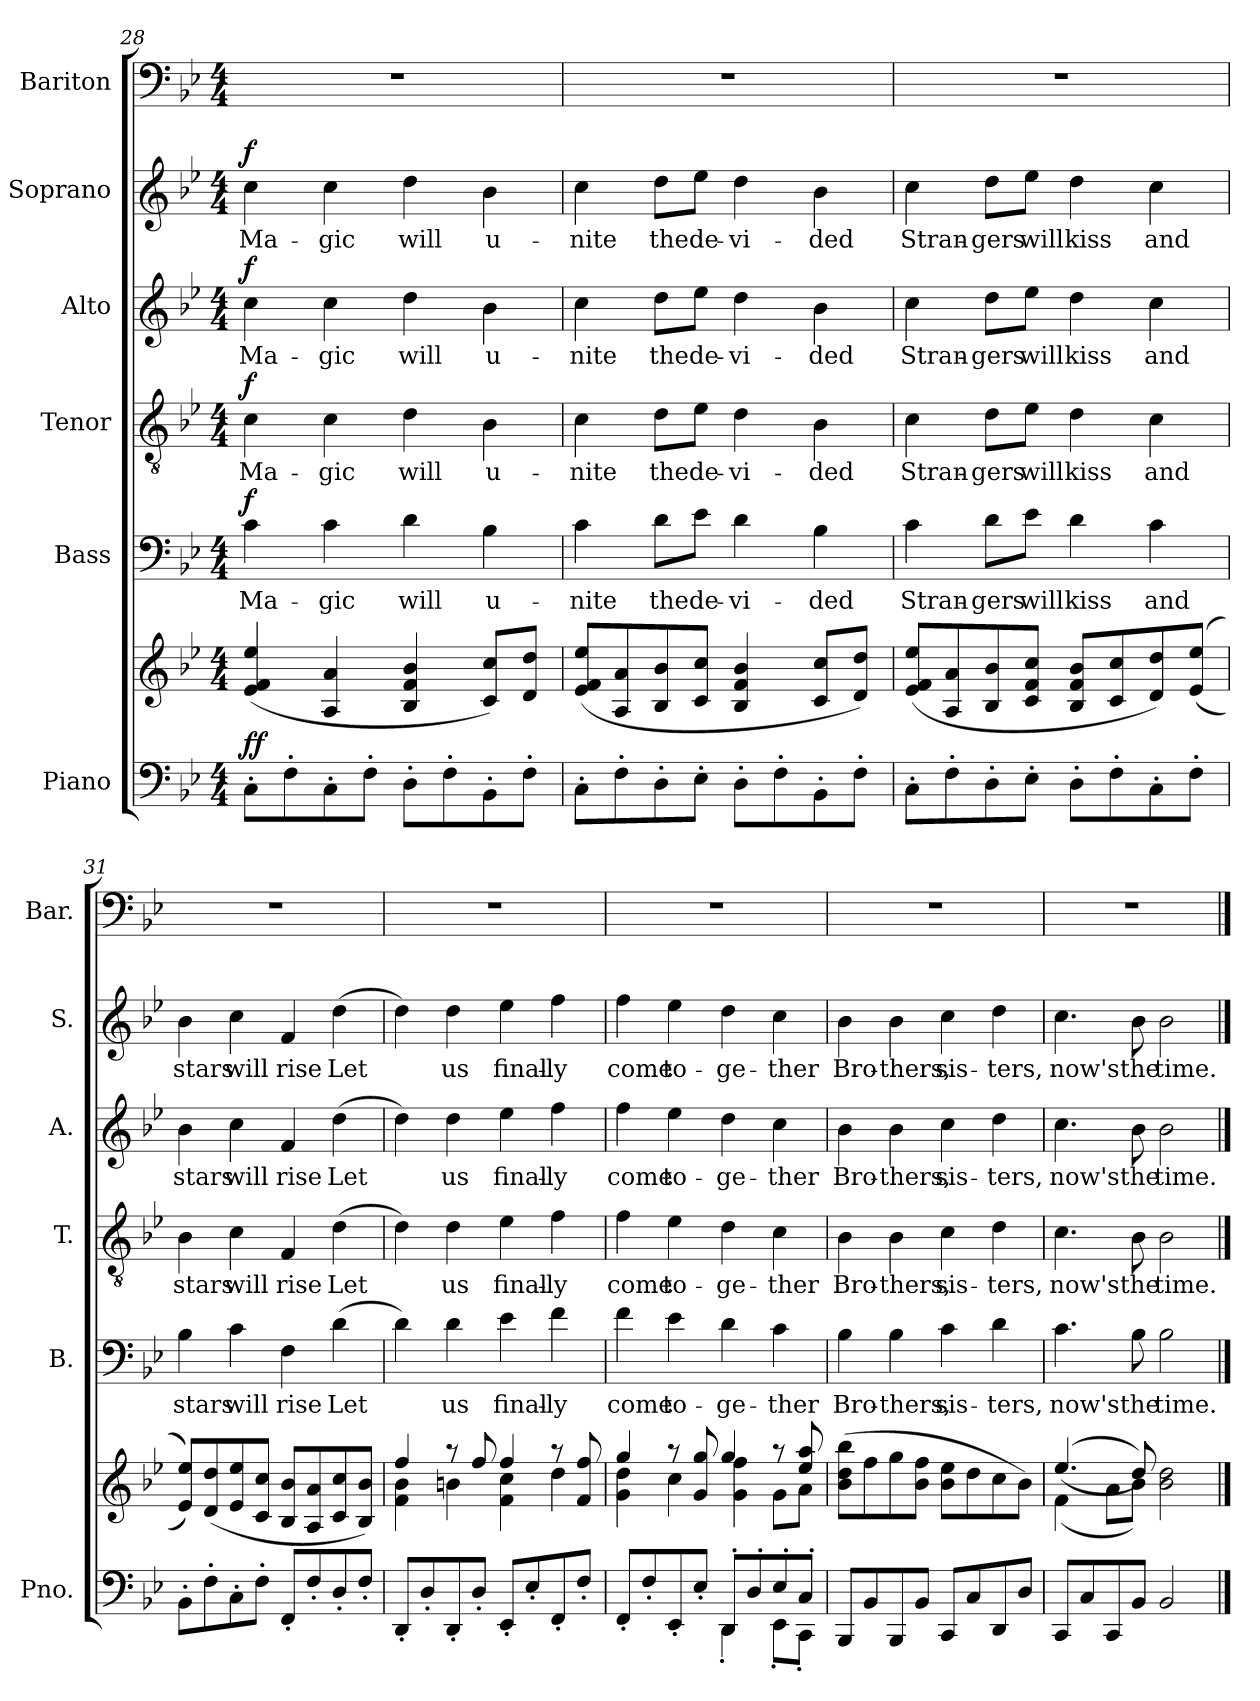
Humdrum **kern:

**kern	**kern	**dynam	**kern	**text	**dynam	**kern	**text	**dynam	**kern	**text	**dynam	**kern	**text	**dynam	**kern
*part6	*part6	*part6	*part5	*part5	*part5	*part4	*part4	*part4	*part3	*part3	*part3	*part2	*part2	*part2	*part1
*staff7	*staff6	*staff6/7	*staff5	*staff5	*staff5	*staff4	*staff4	*staff4	*staff3	*staff3	*staff3	*staff2	*staff2	*staff2	*staff1
*I"Piano	*	*	*I"Bass	*	*	*I"Tenor	*	*	*I"Alto	*	*	*I"Soprano	*	*	*I"Bariton
*I'Pno.	*	*	*I'B.	*	*	*I'T.	*	*	*I'A.	*	*	*I'S.	*	*	*I'Bar.
*clefF4	*clefG2	*	*clefF4	*	*	*clefGv2	*	*	*clefG2	*	*	*clefG2	*	*	*clefF4
*k[b-e-]	*k[b-e-]	*	*k[b-e-]	*	*	*k[b-e-]	*	*	*k[b-e-]	*	*	*k[b-e-]	*	*	*k[b-e-]
*M4/4	*M4/4	*	*M4/4	*	*	*M4/4	*	*	*M4/4	*	*	*M4/4	*	*	*M4/4
=28	=28	=28	=28	=28	=28	=28	=28	=28	=28	=28	=28	=28	=28	=28	=28
!	!	!LO:DY:a=2	!	!LO:LY:b	!	!	!LO:LY:b	!	!	!LO:LY:b	!	!	!LO:LY:b	!	!
!	!	!LO:DY:n=1:a	!	!	!LO:DY:a	!	!	!LO:DY:a	!	!	!LO:DY:a	!	!	!LO:DY:a	!
8C'\L	(<4e-/ 4f/ 4ee-/	f f	4c\	Ma-	f	4c\	Ma-	f	4cc\	Ma-	f	4cc\	Ma-	f	1r
8F'\	.	.	.	.	.	.	.	.	.	.	.	.	.	.	.
!	!	!	!	!LO:LY:b	!	!	!LO:LY:b	!	!	!LO:LY:b	!	!	!LO:LY:b	!	!
8C'\	4A/ 4a/	.	4c\	-gic	.	4c\	-gic	.	4cc\	-gic	.	4cc\	-gic	.	.
8F'\J	.	.	.	.	.	.	.	.	.	.	.	.	.	.	.
!	!	!	!	!LO:LY:b	!	!	!LO:LY:b	!	!	!LO:LY:b	!	!	!LO:LY:b	!	!
8D'\L	4B-/ 4f/ 4b-/	.	4d\	will	.	4d\	will	.	4dd\	will	.	4dd\	will	.	.
8F'\	.	.	.	.	.	.	.	.	.	.	.	.	.	.	.
!	!	!	!	!LO:LY:b	!	!	!LO:LY:b	!	!	!LO:LY:b	!	!	!LO:LY:b	!	!
8BB-'\	8c/ 8cc/L)	.	4B-\	u-	.	4B-\	u-	.	4b-\	u-	.	4b-\	u-	.	.
8F'\J	8d/ 8dd/J	.	.	.	.	.	.	.	.	.	.	.	.	.	.
=29	=29	=29	=29	=29	=29	=29	=29	=29	=29	=29	=29	=29	=29	=29	=29
!	!	!	!	!LO:LY:b	!	!	!LO:LY:b	!	!	!LO:LY:b	!	!	!LO:LY:b	!	!
8C'\L	(<8e-/ 8f/ 8ee-/L	.	4c\	-nite	.	4c\	-nite	.	4cc\	-nite	.	4cc\	-nite	.	1r
8F'\	8A/ 8a/	.	.	.	.	.	.	.	.	.	.	.	.	.	.
!	!	!	!	!LO:LY:b	!	!	!LO:LY:b	!	!	!LO:LY:b	!	!	!LO:LY:b	!	!
8D'\	8B-/ 8b-/	.	8d\L	the	.	8d\L	the	.	8dd\L	the	.	8dd\L	the	.	.
!	!	!	!	!LO:LY:b	!	!	!LO:LY:b	!	!	!LO:LY:b	!	!	!LO:LY:b	!	!
8E-'\J	8c/ 8cc/J	.	8e-\J	de-	.	8e-\J	de-	.	8ee-\J	de-	.	8ee-\J	de-	.	.
!	!	!	!	!LO:LY:b	!	!	!LO:LY:b	!	!	!LO:LY:b	!	!	!LO:LY:b	!	!
8D'\L	4B-/ 4f/ 4b-/	.	4d\	-vi-	.	4d\	-vi-	.	4dd\	-vi-	.	4dd\	-vi-	.	.
8F'\	.	.	.	.	.	.	.	.	.	.	.	.	.	.	.
!	!	!	!	!LO:LY:b	!	!	!LO:LY:b	!	!	!LO:LY:b	!	!	!LO:LY:b	!	!
8BB-'\	8c/ 8cc/L	.	4B-\	-ded	.	4B-\	-ded	.	4b-\	-ded	.	4b-\	-ded	.	.
8F'\J	8d/ 8dd/J)	.	.	.	.	.	.	.	.	.	.	.	.	.	.
=30	=30	=30	=30	=30	=30	=30	=30	=30	=30	=30	=30	=30	=30	=30	=30
!	!	!	!	!LO:LY:b	!	!	!LO:LY:b	!	!	!LO:LY:b	!	!	!LO:LY:b	!	!
8C'\L	(<8e-/ 8f/ 8ee-/L	.	4c\	Stran-	.	4c\	Stran-	.	4cc\	Stran-	.	4cc\	Stran-	.	1r
8F'\	8A/ 8a/	.	.	.	.	.	.	.	.	.	.	.	.	.	.
!	!	!	!	!LO:LY:b	!	!	!LO:LY:b	!	!	!LO:LY:b	!	!	!LO:LY:b	!	!
8D'\	8B-/ 8b-/	.	8d\L	-gers	.	8d\L	-gers	.	8dd\L	-gers	.	8dd\L	-gers	.	.
!	!	!	!	!LO:LY:b	!	!	!LO:LY:b	!	!	!LO:LY:b	!	!	!LO:LY:b	!	!
8E-'\J	8c/ 8f/ 8cc/J	.	8e-\J	will	.	8e-\J	will	.	8ee-\J	will	.	8ee-\J	will	.	.
!	!	!	!	!LO:LY:b	!	!	!LO:LY:b	!	!	!LO:LY:b	!	!	!LO:LY:b	!	!
8D'\L	8B-/ 8f/ 8b-/L	.	4d\	kiss	.	4d\	kiss	.	4dd\	kiss	.	4dd\	kiss	.	.
8F'\	8c/ 8cc/	.	.	.	.	.	.	.	.	.	.	.	.	.	.
!	!	!	!	!LO:LY:b	!	!	!LO:LY:b	!	!	!LO:LY:b	!	!	!LO:LY:b	!	!
8C'\	8d/ 8dd/)	.	4c\	and	.	4c\	and	.	4cc\	and	.	4cc\	and	.	.
8F'\J	(<(<8e-/ 8ee-/J	.	.	.	.	.	.	.	.	.	.	.	.	.	.
=31	=31	=31	=31	=31	=31	=31	=31	=31	=31	=31	=31	=31	=31	=31	=31
!	!	!	!	!LO:LY:b	!	!	!LO:LY:b	!	!	!LO:LY:b	!	!	!LO:LY:b	!	!
8BB-'\L	8e-/ 8ee-/L))	.	4B-\	stars	.	4B-\	stars	.	4b-\	stars	.	4b-\	stars	.	1r
8F'\	(<8d/ 8dd/	.	.	.	.	.	.	.	.	.	.	.	.	.	.
!	!	!	!	!LO:LY:b	!	!	!LO:LY:b	!	!	!LO:LY:b	!	!	!LO:LY:b	!	!
8C'\	8e-/ 8ee-/	.	4c\	will	.	4c\	will	.	4cc\	will	.	4cc\	will	.	.
8F'\J	8c/ 8cc/J	.	.	.	.	.	.	.	.	.	.	.	.	.	.
!	!	!	!	!LO:LY:b	!	!	!LO:LY:b	!	!	!LO:LY:b	!	!	!LO:LY:b	!	!
8FF'/L	8B-/ 8b-/L	.	4F\	rise	.	4F/	rise	.	4f/	rise	.	4f/	rise	.	.
8F'/	8A/ 8a/	.	.	.	.	.	.	.	.	.	.	.	.	.	.
!	!	!	!	!LO:LY:b	!	!	!LO:LY:b	!	!	!LO:LY:b	!	!	!LO:LY:b	!	!
8D'/	8c/ 8cc/	.	(>4d\	Let	.	(>4d\	Let	.	(>4dd\	Let	.	(>4dd\	Let	.	.
8F'/J	8B-/ 8b-/J)	.	.	.	.	.	.	.	.	.	.	.	.	.	.
=32	=32	=32	=32	=32	=32	=32	=32	=32	=32	=32	=32	=32	=32	=32	=32
*	*^	*	*	*	*	*	*	*	*	*	*	*	*	*	*
8DD'/L	4ff/	4f\ 4b-\	.	4d\)	.	.	4d\)	.	.	4dd\)	.	.	4dd\)	.	.	1r
8D'/	.	.	.	.	.	.	.	.	.	.	.	.	.	.	.	.
!	!	!	!	!	!LO:LY:b	!	!	!LO:LY:b	!	!	!LO:LY:b	!	!	!LO:LY:b	!	!
8DD'/	8r	4bn\	.	4d\	us	.	4d\	us	.	4dd\	us	.	4dd\	us	.	.
8D'/J	8ff/	.	.	.	.	.	.	.	.	.	.	.	.	.	.	.
!	!	!	!	!	!LO:LY:b	!	!	!LO:LY:b	!	!	!LO:LY:b	!	!	!LO:LY:b	!	!
8EE-'/L	4ff/	4f\ 4cc\	.	4e-\	final-	.	4e-\	final-	.	4ee-\	final-	.	4ee-\	final-	.	.
8E-'/	.	.	.	.	.	.	.	.	.	.	.	.	.	.	.	.
!	!	!	!	!	!LO:LY:b	!	!	!LO:LY:b	!	!	!LO:LY:b	!	!	!LO:LY:b	!	!
8FF'/	8r	4dd\	.	4f\	-ly	.	4f\	-ly	.	4ff\	-ly	.	4ff\	-ly	.	.
8F'/J	8f/ 8ff/	.	.	.	.	.	.	.	.	.	.	.	.	.	.	.
=33	=33	=33	=33	=33	=33	=33	=33	=33	=33	=33	=33	=33	=33	=33	=33	=33
*^	*	*	*	*	*	*	*	*	*	*	*	*	*	*	*	*
!	!	!	!	!	!	!LO:LY:b	!	!	!LO:LY:b	!	!	!LO:LY:b	!	!	!LO:LY:b	!	!
8FF'/L	2ryy	4gg/	4g\ 4dd\	.	4f\	come	.	4f\	come	.	4ff\	come	.	4ff\	come	.	1r
8F'/	.	.	.	.	.	.	.	.	.	.	.	.	.	.	.	.	.
!	!	!	!	!	!	!LO:LY:b	!	!	!LO:LY:b	!	!	!LO:LY:b	!	!	!LO:LY:b	!	!
8EE-'/	.	8r	4cc\	.	4e-\	to-	.	4e-\	to-	.	4ee-\	to-	.	4ee-\	to-	.	.
8E-'/J	.	8g/ 8gg/	.	.	.	.	.	.	.	.	.	.	.	.	.	.	.
!	!	!	!	!	!	!LO:LY:b	!	!	!LO:LY:b	!	!	!LO:LY:b	!	!	!LO:LY:b	!	!
8DD'/L	4DD'\	4gg/	4g\ 4ff\	.	4d\	-ge-	.	4d\	-ge-	.	4dd\	-ge-	.	4dd\	-ge-	.	.
8D'/	.	.	.	.	.	.	.	.	.	.	.	.	.	.	.	.	.
!	!	!	!	!	!	!LO:LY:b	!	!	!LO:LY:b	!	!	!LO:LY:b	!	!	!LO:LY:b	!	!
8E-'/	8EE-'\L	8r	8g\L	.	4c\	-ther	.	4c\	-ther	.	4cc\	-ther	.	4cc\	-ther	.	.
8C'/J	8CC'\J	8ee-/ 8aa/	8a\J	.	.	.	.	.	.	.	.	.	.	.	.	.	.
=34	=34	=34	=34	=34	=34	=34	=34	=34	=34	=34	=34	=34	=34	=34	=34	=34	=34
!	!	!	!	!	!	!LO:LY:b	!	!	!LO:LY:b	!	!	!LO:LY:b	!	!	!LO:LY:b	!	!
*v	*v	*	*	*	*	*	*	*	*	*	*	*	*	*	*	*	*
*	*v	*v	*	*	*	*	*	*	*	*	*	*	*	*	*	*
8BBB-/L	(>8b-\ 8dd\ 8bb-\L	.	4B-\	Bro-	.	4B-\	Bro-	.	4b-\	Bro-	.	4b-\	Bro-	.	1r
8BB-/	8ff\	.	.	.	.	.	.	.	.	.	.	.	.	.	.
!	!	!	!	!LO:LY:b	!	!	!LO:LY:b	!	!	!LO:LY:b	!	!	!LO:LY:b	!	!
8BBB-/	8gg\	.	4B-\	-thers,	.	4B-\	-thers,	.	4b-\	-thers,	.	4b-\	-thers,	.	.
8BB-/J	8b-\ 8ff\J	.	.	.	.	.	.	.	.	.	.	.	.	.	.
!	!	!	!	!LO:LY:b	!	!	!LO:LY:b	!	!	!LO:LY:b	!	!	!LO:LY:b	!	!
8CC/L	8b-\ 8ee-\L	.	4c\	sis-	.	4c\	sis-	.	4cc\	sis-	.	4cc\	sis-	.	.
8C/	8dd\	.	.	.	.	.	.	.	.	.	.	.	.	.	.
!	!	!	!	!LO:LY:b	!	!	!LO:LY:b	!	!	!LO:LY:b	!	!	!LO:LY:b	!	!
8DD/	8cc\	.	4d\	-ters,	.	4d\	-ters,	.	4dd\	-ters,	.	4dd\	-ters,	.	.
8D/J	8b-\J)	.	.	.	.	.	.	.	.	.	.	.	.	.	.
=35	=35	=35	=35	=35	=35	=35	=35	=35	=35	=35	=35	=35	=35	=35	=35
*	*^	*	*	*	*	*	*	*	*	*	*	*	*	*	*
!	!	!	!	!	!LO:LY:b	!	!	!LO:LY:b	!	!	!LO:LY:b	!	!	!LO:LY:b	!	!
8CC/L	(>(>4.ee-/	(<4f\	.	4.c\	now's	.	4.c\	now's	.	4.cc\	now's	.	4.cc\	now's	.	1r
8C/	.	.	.	.	.	.	.	.	.	.	.	.	.	.	.	.
8CC/	.	8a\L	.	.	.	.	.	.	.	.	.	.	.	.	.	.
!	!	!	!	!	!LO:LY:b	!	!	!LO:LY:b	!	!	!LO:LY:b	!	!	!LO:LY:b	!	!
8BB-/J	8dd/))	8b-\J)	.	8B-\	the	.	8B-\	the	.	8b-\	the	.	8b-\	the	.	.
!	!	!	!	!	!LO:LY:b	!	!	!LO:LY:b	!	!	!LO:LY:b	!	!	!LO:LY:b	!	!
2BB-/	2b-\ 2dd\	2ryy	.	2B-\	time.	.	2B-\	time.	.	2b-\	time.	.	2b-\	time.	.	.
*	*v	*v	*	*	*	*	*	*	*	*	*	*	*	*	*	*
==	==	==	==	==	==	==	==	==	==	==	==	==	==	==	==
*-	*-	*-	*-	*-	*-	*-	*-	*-	*-	*-	*-	*-	*-	*-	*-
